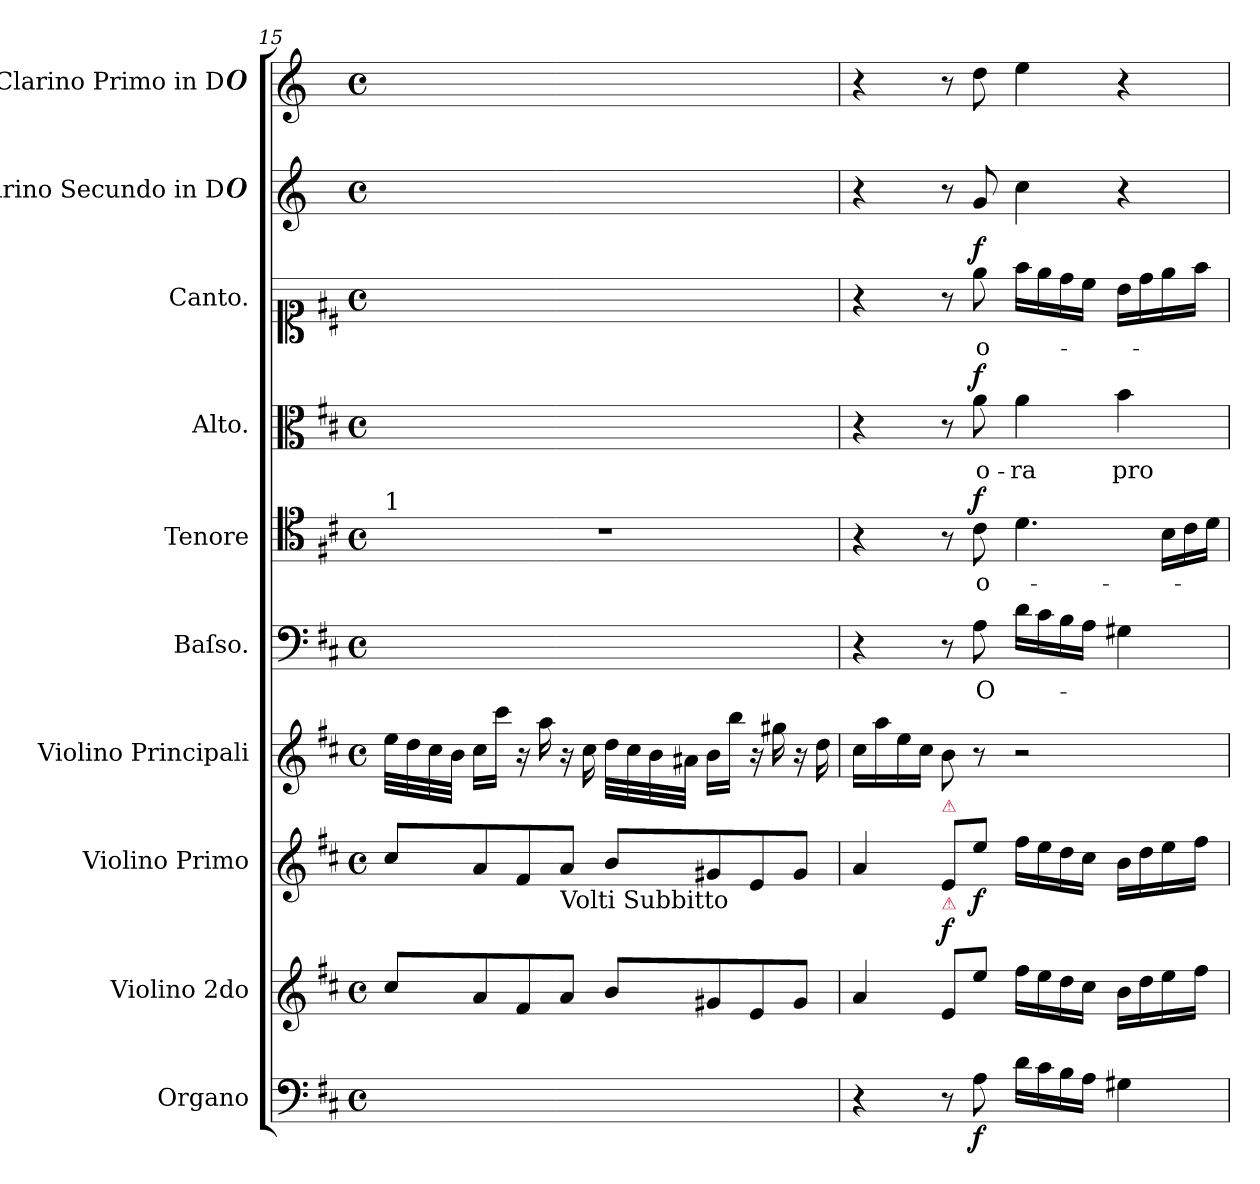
**kern	**dynam	**kern	**dynam	**kern	**dynam	**kern	**kern	**text	**kern	**text	**dynam	**kern	**text	**dynam	**kern	**text	**dynam	**kern	**kern
*part10	*part10	*part9	*part9	*part8	*part8	*part7	*part6	*part6	*part5	*part5	*part5	*part4	*part4	*part4	*part3	*part3	*part3	*part2	*part1
*staff10	*staff10	*staff9	*staff9	*staff8	*staff8	*staff7	*staff6	*staff6	*staff5	*staff5	*staff5	*staff4	*staff4	*staff4	*staff3	*staff3	*staff3	*staff2	*staff1
*I"Organo	*	*I"Violino 2do	*	*I"Violino Primo	*	*I"Violino Principali	*I"Baſso.	*	*I"Tenore	*	*	*I"Alto.	*	*	*I"Canto.	*	*	*I"Clarino Secundo in D#	*I"Clarino Primo in D#
*I'org	*	*I'vl 2	*	*I'vl 1	*	*I'vl princ	*I'B	*	*I'T	*	*	*I'A	*	*	*	*	*	*I'Clno 2	*I'Clno 1
*clefF4	*	*clefG2	*	*clefG2	*	*clefG2	*clefF4	*	*clefC4	*	*	*clefC3	*	*	*clefC1	*	*	*clefG2	*clefG2
*	*	*	*	*	*	*	*	*	*	*	*	*	*	*	*	*	*	*ITrd-1c-2	*ITrd-1c-2
*k[f#c#]	*	*k[f#c#]	*	*k[f#c#]	*	*k[f#c#]	*k[f#c#]	*	*k[f#c#]	*	*	*k[f#c#]	*	*	*k[f#c#]	*	*	*k[f#c#]	*k[f#c#]
*M4/4	*	*M4/4	*	*M4/4	*	*M4/4	*M4/4	*	*M4/4	*	*	*M4/4	*	*	*M4/4	*	*	*M4/4	*M4/4
*met(c)	*	*met(c)	*	*met(c)	*	*met(c)	*met(c)	*	*met(c)	*	*	*met(c)	*	*	*met(c)	*	*	*met(c)	*met(c)
=15	=15	=15	=15	=15	=15	=15	=15	=15	=15	=15	=15	=15	=15	=15	=15	=15	=15	=15	=15
!	!	!	!	!	!	!	!	!	!LO:TX:a:t=1	!	!	!	!	!	!	!	!	!	!
1ryy	.	8cc#/L	.	8cc#/L	.	32ee\LLL	1ryy	.	1r	.	.	1ryy	.	.	1ryy	.	.	1ryy	1ryy
.	.	.	.	.	.	32dd\	.	.	.	.	.	.	.	.	.	.	.	.	.
.	.	.	.	.	.	32cc#\	.	.	.	.	.	.	.	.	.	.	.	.	.
.	.	.	.	.	.	32b\JJJ	.	.	.	.	.	.	.	.	.	.	.	.	.
.	.	8a/	.	8a/	.	16cc#\LL	.	.	.	.	.	.	.	.	.	.	.	.	.
.	.	.	.	.	.	16ccc#\JJ	.	.	.	.	.	.	.	.	.	.	.	.	.
.	.	8f#/	.	8f#/	.	16r	.	.	.	.	.	.	.	.	.	.	.	.	.
.	.	.	.	.	.	16aa\	.	.	.	.	.	.	.	.	.	.	.	.	.
!	!	!	!	!LO:TX:b:t=Volti Subbitto	!	!	!	!	!	!	!	!	!	!	!	!	!	!	!
.	.	8a/J	.	8a/J	.	16r	.	.	.	.	.	.	.	.	.	.	.	.	.
.	.	.	.	.	.	16cc#\	.	.	.	.	.	.	.	.	.	.	.	.	.
.	.	8b/L	.	8b/L	.	32dd\LLL	.	.	.	.	.	.	.	.	.	.	.	.	.
.	.	.	.	.	.	32cc#\	.	.	.	.	.	.	.	.	.	.	.	.	.
.	.	.	.	.	.	32b\	.	.	.	.	.	.	.	.	.	.	.	.	.
.	.	.	.	.	.	32a#X\JJJ	.	.	.	.	.	.	.	.	.	.	.	.	.
.	.	8g#X/	.	8g#X/	.	16b\LL	.	.	.	.	.	.	.	.	.	.	.	.	.
.	.	.	.	.	.	16bb\JJ	.	.	.	.	.	.	.	.	.	.	.	.	.
.	.	8e/	.	8e/	.	16r	.	.	.	.	.	.	.	.	.	.	.	.	.
.	.	.	.	.	.	16gg#X\	.	.	.	.	.	.	.	.	.	.	.	.	.
.	.	8g#/J	.	8g#/J	.	16r	.	.	.	.	.	.	.	.	.	.	.	.	.
.	.	.	.	.	.	16dd\	.	.	.	.	.	.	.	.	.	.	.	.	.
=16	=16	=16	=16	=16	=16	=16	=16	=16	=16	=16	=16	=16	=16	=16	=16	=16	=16	=16	=16
4r	.	4a/	.	4a/	.	16cc#\LL	4r	.	4r	.	.	4r	.	.	4r	.	.	4r	4r
.	.	.	.	.	.	16aa\	.	.	.	.	.	.	.	.	.	.	.	.	.
.	.	.	.	.	.	16ee\	.	.	.	.	.	.	.	.	.	.	.	.	.
.	.	.	.	.	.	16cc#\JJ	.	.	.	.	.	.	.	.	.	.	.	.	.
!	!	!	!	!LO:TX:a:color=crimson:t=⚠	!	!	!	!	!	!	!	!	!	!	!	!	!	!	!
!	!	!LO:TX:a:color=crimson:t=⚠	!	!	!	!	!	!	!	!	!	!	!	!	!	!	!	!	!
!	!	!	!LO:DY:a	!	!	!	!	!	!	!	!	!	!	!	!	!	!	!	!
8r	.	8e/L	f	8e/L	.	8b\	8r	.	8r	.	.	8r	.	.	8r	.	.	8r	8r
!	!	!	!	!	!	!	!	!	!	!	!LO:DY:a	!	!	!LO:DY:a	!	!	!LO:DY:b	!	!
8A\	f	8ee\J	.	8ee\J	f	8r	8A\	O-	8c#\	o-	f	8a\	o-	f	8ee\	o-	f	8a/	8ee\
16d\LL	.	16ff#\LL	.	16ff#\LL	.	2r	16d\LL	.	4.d\	.	.	4a\	-ra	.	16ff#\LL	.	.	4dd\	4ff#\
16c#\	.	16ee\	.	16ee\	.	.	16c#\	.	.	.	.	.	.	.	16ee\	.	.	.	.
16B\	.	16dd\	.	16dd\	.	.	16B\	.	.	.	.	.	.	.	16dd\	.	.	.	.
16A\JJ	.	16cc#\JJ	.	16cc#\JJ	.	.	16A\JJ	.	.	.	.	.	.	.	16cc#\JJ	.	.	.	.
4G#X\	.	16b\LL	.	16b\LL	.	.	4G#X\	.	.	.	.	4b\	pro	.	16b\LL	.	.	4r	4r
.	.	16dd\	.	16dd\	.	.	.	.	.	.	.	.	.	.	16dd\	.	.	.	.
*	*	*	*	*	*	*	*	*	*Xtuplet	*	*	*	*	*	*	*	*	*	*
.	.	16ee\	.	16ee\	.	.	.	.	24B\LL	.	.	.	.	.	16ee\	.	.	.	.
.	.	.	.	.	.	.	.	.	24c#\	.	.	.	.	.	.	.	.	.	.
.	.	16ff#\JJ	.	16ff#\JJ	.	.	.	.	.	.	.	.	.	.	16ff#\JJ	.	.	.	.
.	.	.	.	.	.	.	.	.	24d\JJ	.	.	.	.	.	.	.	.	.	.
=	=	=	=	=	=	=	=	=	=	=	=	=	=	=	=	=	=	=	=
*-	*-	*-	*-	*-	*-	*-	*-	*-	*-	*-	*-	*-	*-	*-	*-	*-	*-	*-	*-
